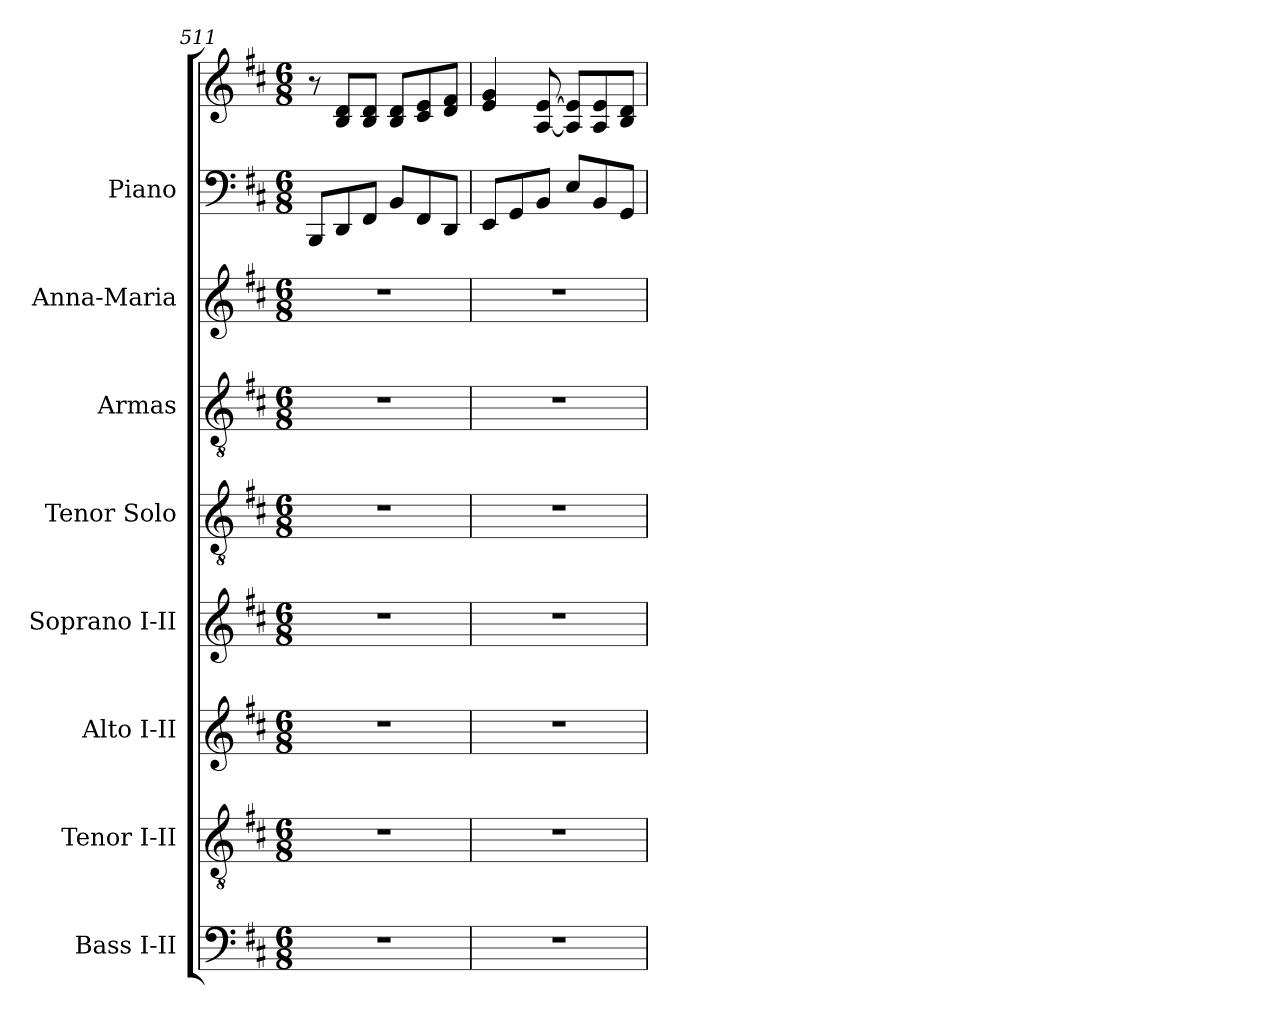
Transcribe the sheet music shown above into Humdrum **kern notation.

**kern	**kern	**kern	**kern	**kern	**kern	**kern	**kern	**kern
*part8	*part7	*part6	*part5	*part4	*part3	*part2	*part1	*part1
*staff9	*staff8	*staff7	*staff6	*staff5	*staff4	*staff3	*staff2	*staff1
*I"Bass I-II	*I"Tenor I-II	*I"Alto I-II	*I"Soprano I-II	*I"Tenor Solo	*I"Armas	*I"Anna-Maria	*I"Piano	*
*I'B.	*I'T.	*I'A.	*I'S.	*I'T. Solo	*I'Armas	*I'A-M	*I'Pno.	*
!!LO:LB:g=z
*clefF4	*clefGv2	*clefG2	*clefG2	*clefGv2	*clefGv2	*clefG2	*clefF4	*clefG2
*	*ITrd7c12	*	*	*ITrd7c12	*ITrd7c12	*	*	*
*k[f#c#]	*k[f#c#]	*k[f#c#]	*k[f#c#]	*k[f#c#]	*k[f#c#]	*k[f#c#]	*k[f#c#]	*k[f#c#]
*D:	*D:	*D:	*D:	*D:	*D:	*D:	*D:	*D:
*M6/8	*M6/8	*M6/8	*M6/8	*M6/8	*M6/8	*M6/8	*M6/8	*M6/8
=511	=511	=511	=511	=511	=511	=511	=511	=511
!LO:N:vis=1	!LO:N:vis=1	!LO:N:vis=1	!LO:N:vis=1	!LO:N:vis=1	!LO:N:vis=1	!LO:N:vis=1	!	!
2.r	2.r	2.r	2.r	2.r	2.r	2.r	8BBBi/L	8r
.	.	.	.	.	.	.	8DDi/	8Bi/ 8diL
.	.	.	.	.	.	.	8FF#i/J	8Bi/ 8diJ
.	.	.	.	.	.	.	8BBi/L	8Bi/ 8diL
.	.	.	.	.	.	.	8FF#i/	8c#i/ 8ei
.	.	.	.	.	.	.	8DDi/J	8di/ 8f#iJ
=512	=512	=512	=512	=512	=512	=512	=512	=512
!LO:N:vis=1	!LO:N:vis=1	!LO:N:vis=1	!LO:N:vis=1	!LO:N:vis=1	!LO:N:vis=1	!LO:N:vis=1	!	!
2.r	2.r	2.r	2.r	2.r	2.r	2.r	8EEi/L	4ei/ 4gi
.	.	.	.	.	.	.	8GGi/	.
.	.	.	.	.	.	.	8BBi/J	[<8Ai/ [>8ei
.	.	.	.	.	.	.	8Ei/L	8Ai/] 8ei]L
.	.	.	.	.	.	.	8BBi/	8Ai/ 8ei
.	.	.	.	.	.	.	8GGi/J	8Bi/ 8diJ
=	=	=	=	=	=	=	=	=
*-	*-	*-	*-	*-	*-	*-	*-	*-
